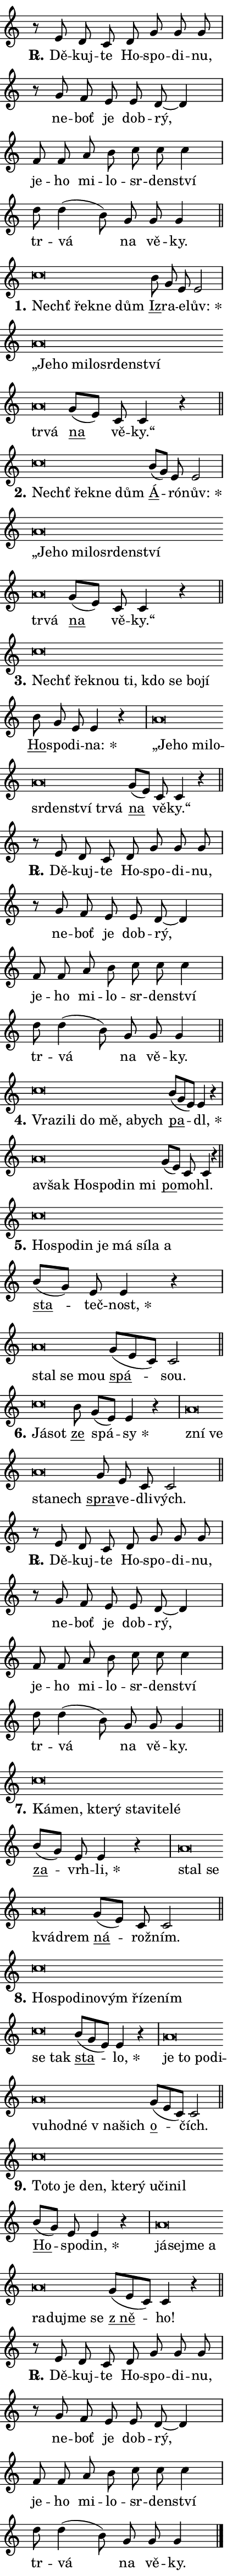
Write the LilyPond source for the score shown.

\version "2.24.0"
\header { tagline = "" }
\paper {
  indent = 0\cm
  top-margin = 0\cm
  right-margin = 0.13\cm % to fit lyric hyphens
  bottom-margin = 0\cm
  left-margin = 0\cm
  paper-width = 7\cm
  page-breaking = #ly:one-page-breaking
  system-system-spacing.basic-distance = #11
  score-system-spacing.basic-distance = #11
  ragged-last = ##f
}


%% Author: Thomas Morley
%% https://lists.gnu.org/archive/html/lilypond-user/2020-05/msg00002.html
#(define (line-position grob)
"Returns position of @var[grob} in current system:
   @code{'start}, if at first time-step
   @code{'end}, if at last time-step
   @code{'middle} otherwise
"
  (let* ((col (ly:item-get-column grob))
         (ln (ly:grob-object col 'left-neighbor))
         (rn (ly:grob-object col 'right-neighbor))
         (col-to-check-left (if (ly:grob? ln) ln col))
         (col-to-check-right (if (ly:grob? rn) rn col))
         (break-dir-left
           (and
             (ly:grob-property col-to-check-left 'non-musical #f)
             (ly:item-break-dir col-to-check-left)))
         (break-dir-right
           (and
             (ly:grob-property col-to-check-right 'non-musical #f)
             (ly:item-break-dir col-to-check-right))))
        (cond ((eqv? 1 break-dir-left) 'start)
              ((eqv? -1 break-dir-right) 'end)
              (else 'middle))))

#(define (tranparent-at-line-position vctor)
  (lambda (grob)
  "Relying on @code{line-position} select the relevant enry from @var{vctor}.
Used to determine transparency,"
    (case (line-position grob)
      ((end) (not (vector-ref vctor 0)))
      ((middle) (not (vector-ref vctor 1)))
      ((start) (not (vector-ref vctor 2))))))

noteHeadBreakVisibility =
#(define-music-function (break-visibility)(vector?)
"Makes @code{NoteHead}s transparent relying on @var{break-visibility}"
#{
  \override NoteHead.transparent =
    #(tranparent-at-line-position break-visibility)
#})

#(define delete-ledgers-for-transparent-note-heads
  (lambda (grob)
    "Reads whether a @code{NoteHead} is transparent.
If so this @code{NoteHead} is removed from @code{'note-heads} from
@var{grob}, which is supposed to be @code{LedgerLineSpanner}.
As a result ledgers are not printed for this @code{NoteHead}"
    (let* ((nhds-array (ly:grob-object grob 'note-heads))
           (nhds-list
             (if (ly:grob-array? nhds-array)
                 (ly:grob-array->list nhds-array)
                 '()))
           ;; Relies on the transparent-property being done before
           ;; Staff.LedgerLineSpanner.after-line-breaking is executed.
           ;; This is fragile ...
           (to-keep
             (remove
               (lambda (nhd)
                 (ly:grob-property nhd 'transparent #f))
               nhds-list)))
      ;; TODO find a better method to iterate over grob-arrays, similiar
      ;; to filter/remove etc for lists
      ;; For now rebuilt from scratch
      (set! (ly:grob-object grob 'note-heads)  '())
      (for-each
        (lambda (nhd)
          (ly:pointer-group-interface::add-grob grob 'note-heads nhd))
        to-keep))))

squashNotes = {
  \override NoteHead.X-extent = #'(-0.2 . 0.2)
  \override NoteHead.Y-extent = #'(-0.75 . 0)
  \override NoteHead.stencil =
    #(lambda (grob)
       (let ((pos (ly:grob-property grob 'staff-position)))
         (begin
           (if (< pos -7) (display "ERROR: Lower brevis then expected\n") (display ""))
           (if (<= pos -6) ly:text-interface::print ly:note-head::print))))
}
unSquashNotes = {
  \revert NoteHead.X-extent
  \revert NoteHead.Y-extent
  \revert NoteHead.stencil
}

hideNotes = \noteHeadBreakVisibility #begin-of-line-visible
unHideNotes = \noteHeadBreakVisibility #all-visible

% work-around for resetting accidentals
% https://lilypond.org/doc/v2.23/Documentation/notation/displaying-rhythms#unmetered-music
cadenzaMeasure = {
  \cadenzaOff
  \partial 1024 s1024
  \cadenzaOn
}

#(define-markup-command (accent layout props text) (markup?)
  "Underline accented syllable"
  (interpret-markup layout props
    #{\markup \override #'(offset . 4.3) \underline { #text }#}))

responsum = \markup \concat {
  "R" \hspace #-1.05 \path #0.1 #'((moveto 0 0.07) (lineto 0.9 0.8)) \hspace #0.05 "."
}

spaceSize = #0.6828661417322834 % exact space size for TeX Gyre Schola

\layout {
  \context {
    \Staff
    \remove "Time_signature_engraver"
    \override LedgerLineSpanner.after-line-breaking = #delete-ledgers-for-transparent-note-heads
  }
  \context {
    \Lyrics {
      \override LyricSpace.minimum-distance = \spaceSize
      \override LyricText.font-name = #"TeX Gyre Schola"
      \override LyricText.font-size = 1
      \override StanzaNumber.font-name = #"TeX Gyre Schola Bold"
      \override StanzaNumber.font-size = 1
    }
  }
  \context {
    \Score 
    \override NoteHead.text =
      #(lambda (grob) 
        (let ((pos (ly:grob-property grob 'staff-position)))
          #{\markup {
            \combine
              \halign #-0.55 \raise #(if (= pos -6) 0 0.5) \override #'(thickness . 2) \draw-line #'(3.2 . 0)
              \musicglyph "noteheads.sM1"
          }#}))
  }
}

% magnetic-lyrics.ily
%
%   written by
%     Jean Abou Samra <jean@abou-samra.fr>
%     Werner Lemberg <wl@gnu.org>
%
%   adapted by
%     Jiri Hon <jiri.hon@gmail.com>
%
% Version 2022-Apr-15

% https://www.mail-archive.com/lilypond-user@gnu.org/msg149350.html

#(define (Left_hyphen_pointer_engraver context)
   "Collect syllable-hyphen-syllable occurrences in lyrics and store
them in properties.  This engraver only looks to the left.  For
example, if the lyrics input is @code{foo -- bar}, it does the
following.

@itemize @bullet
@item
Set the @code{text} property of the @code{LyricHyphen} grob between
@q{foo} and @q{bar} to @code{foo}.

@item
Set the @code{left-hyphen} property of the @code{LyricText} grob with
text @q{foo} to the @code{LyricHyphen} grob between @q{foo} and
@q{bar}.
@end itemize

Use this auxiliary engraver in combination with the
@code{lyric-@/text::@/apply-@/magnetic-@/offset!} hook."
   (let ((hyphen #f)
         (text #f))
     (make-engraver
      (acknowledgers
       ((lyric-syllable-interface engraver grob source-engraver)
        (set! text grob)))
      (end-acknowledgers
       ((lyric-hyphen-interface engraver grob source-engraver)
        ;(when (not (grob::has-interface grob 'lyric-space-interface))
          (set! hyphen grob)));)
      ((stop-translation-timestep engraver)
       (when (and text hyphen)
         (ly:grob-set-object! text 'left-hyphen hyphen))
       (set! text #f)
       (set! hyphen #f)))))

#(define (lyric-text::apply-magnetic-offset! grob)
   "If the space between two syllables is less than the value in
property @code{LyricText@/.details@/.squash-threshold}, move the right
syllable to the left so that it gets concatenated with the left
syllable.

Use this function as a hook for
@code{LyricText@/.after-@/line-@/breaking} if the
@code{Left_@/hyphen_@/pointer_@/engraver} is active."
   (let ((hyphen (ly:grob-object grob 'left-hyphen #f)))
     (when hyphen
       (let ((left-text (ly:spanner-bound hyphen LEFT)))
         (when (grob::has-interface left-text 'lyric-syllable-interface)
           (let* ((common (ly:grob-common-refpoint grob left-text X))
                  (this-x-ext (ly:grob-extent grob common X))
                  (left-x-ext
                   (begin
                     ;; Trigger magnetism for left-text.
                     (ly:grob-property left-text 'after-line-breaking)
                     (ly:grob-extent left-text common X)))
                  ;; `delta` is the gap width between two syllables.
                  (delta (- (interval-start this-x-ext)
                            (interval-end left-x-ext)))
                  (details (ly:grob-property grob 'details))
                  (threshold (assoc-get 'squash-threshold details 0.2)))
             (when (< delta threshold)
               (let* (;; We have to manipulate the input text so that
                      ;; ligatures crossing syllable boundaries are not
                      ;; disabled.  For languages based on the Latin
                      ;; script this is essentially a beautification.
                      ;; However, for non-Western scripts it can be a
                      ;; necessity.
                      (lt (ly:grob-property left-text 'text))
                      (rt (ly:grob-property grob 'text))
                      (is-space (grob::has-interface hyphen 'lyric-space-interface))
                      (space (if is-space " " ""))
                      (extra-delta (if is-space spaceSize 0))
                      ;; Append new syllable.
                      (ltrt-space (if (and (string? lt) (string? rt))
                                (string-append lt space rt)
                                (make-concat-markup (list lt space rt))))
                      ;; Right-align `ltrt` to the right side.
                      (ltrt-space-markup (grob-interpret-markup
                               grob
                               (make-translate-markup
                                (cons (interval-length this-x-ext) 0)
                                (make-right-align-markup ltrt-space)))))
                 (begin
                   ;; Don't print `left-text`.
                   (ly:grob-set-property! left-text 'stencil #f)
                   ;; Set text and stencil (which holds all collected
                   ;; syllables so far) and shift it to the left.
                   (ly:grob-set-property! grob 'text ltrt-space)
                   (ly:grob-set-property! grob 'stencil ltrt-space-markup)
                   (ly:grob-translate-axis! grob (- (- delta extra-delta)) X))))))))))


#(define (lyric-hyphen::displace-bounds-first grob)
   ;; Make very sure this callback isn't triggered too early.
   (let ((left (ly:spanner-bound grob LEFT))
         (right (ly:spanner-bound grob RIGHT)))
     (ly:grob-property left 'after-line-breaking)
     (ly:grob-property right 'after-line-breaking)
     (ly:lyric-hyphen::print grob)))

squashThreshold = #0.4

\layout {
  \context {
    \Lyrics
    \consists #Left_hyphen_pointer_engraver
    \override LyricText.after-line-breaking =
      #lyric-text::apply-magnetic-offset!
    \override LyricHyphen.stencil = #lyric-hyphen::displace-bounds-first
    \override LyricText.details.squash-threshold = \squashThreshold
    \override LyricHyphen.minimum-distance = 0
    \override LyricHyphen.minimum-length = \squashThreshold
  }
}

squashText = \override LyricText.details.squash-threshold = 9999
unSquashText = \override LyricText.details.squash-threshold = \squashThreshold

leftText = \override LyricText.self-alignment-X = #LEFT
unLeftText = \revert LyricText.self-alignment-X

starOffset = #(lambda (grob) 
                (let ((x_offset (ly:self-alignment-interface::aligned-on-x-parent grob)))
                  (if (= x_offset 0) 0 (+ x_offset 1.2))))

star = #(define-music-function (syllable)(string?)
"Append star separator at the end of a syllable"
#{
  \once \override LyricText.X-offset = #starOffset
  \lyricmode { \markup {
    #syllable
    \override #'((font-name . "TeX Gyre Schola Bold")) \hspace #0.2 \lower #0.65 \larger "*"
  } }
#})

starAccent = #(define-music-function (syllable)(string?)
"Append star separator at the end of a syllable and make accent"
#{
  \once \override LyricText.X-offset = #starOffset
  \lyricmode { \markup {
    \accent #syllable
    \override #'((font-name . "TeX Gyre Schola Bold")) \hspace #0.2 \lower #0.65 \larger "*"
  } }
#})

breath = #(define-music-function (syllable)(string?)
"Append breathing indicator at the end of a syllable"
#{
  \lyricmode { \markup { #syllable "+" } }
#})

optionalBreath = #(define-music-function (syllable)(string?)
"Append optional breathing indicator at the end of a syllable"
#{
  \lyricmode { \markup { #syllable "(+)" } }
#})


\score {
    <<
        \new Voice = "melody" { \cadenzaOn \key c \major \relative { r8 e' d c d g g g \cadenzaMeasure \bar "|" r g f e e d~ d4 \cadenzaMeasure \bar "|" f8 f a b c c c4 \cadenzaMeasure \bar "|" d8 d4( b8)] g g g4 \cadenzaMeasure \bar "||" \break } }
        \new Lyrics \lyricsto "melody" { \lyricmode { \set stanza = \responsum
Dě -- kuj -- te Ho -- spo -- di -- nu, ne -- boť je dob -- rý, je -- ho mi -- lo -- sr -- den -- ství tr -- vá na vě -- ky. } }
    >>
    \layout {}
}

\score {
    <<
        \new Voice = "melody" { \cadenzaOn \key c \major \relative { \squashNotes c''\breve*1/16 \hideNotes \breve*1/16 \bar "" \breve*1/16 \breve*1/16 \bar "" \unHideNotes \unSquashNotes \bar "" b8 g e e2 \cadenzaMeasure \bar "|" \squashNotes a\breve*1/16 \hideNotes \breve*1/16 \bar "" \breve*1/16 \bar "" \breve*1/16 \bar "" \breve*1/16 \bar "" \breve*1/16 \bar "" \breve*1/16 \bar "" \breve*1/16 \breve*1/16 \bar "" \unHideNotes \unSquashNotes \bar "" g8[( e)] c c4 r \cadenzaMeasure \bar "||" \break } }
        \new Lyrics \lyricsto "melody" { \lyricmode { \set stanza = "1."
\leftText Nechť \squashText řek -- ne dům \unLeftText \unSquashText \markup \accent Iz -- ra -- e -- \star lův: \leftText „Je -- \squashText ho mi -- lo -- sr -- den -- ství tr -- vá \unLeftText \unSquashText \markup \accent na vě -- ky.“ } }
    >>
    \layout {}
}

\score {
    <<
        \new Voice = "melody" { \cadenzaOn \key c \major \relative { \squashNotes c''\breve*1/16 \hideNotes \breve*1/16 \bar "" \breve*1/16 \breve*1/16 \bar "" \unHideNotes \unSquashNotes \bar "" b8[( g)] e e2 \cadenzaMeasure \bar "|" \squashNotes a\breve*1/16 \hideNotes \breve*1/16 \bar "" \breve*1/16 \bar "" \breve*1/16 \bar "" \breve*1/16 \bar "" \breve*1/16 \bar "" \breve*1/16 \bar "" \breve*1/16 \breve*1/16 \bar "" \unHideNotes \unSquashNotes \bar "" g8[( e)] c c4 r \cadenzaMeasure \bar "||" \break } }
        \new Lyrics \lyricsto "melody" { \lyricmode { \set stanza = "2."
\leftText Nechť \squashText řek -- ne dům \unLeftText \unSquashText \markup \accent Á -- ró -- \star nův: \leftText „Je -- \squashText ho mi -- lo -- sr -- den -- ství tr -- vá \unLeftText \unSquashText \markup \accent na vě -- ky.“ } }
    >>
    \layout {}
}

\score {
    <<
        \new Voice = "melody" { \cadenzaOn \key c \major \relative { \squashNotes c''\breve*1/16 \hideNotes \breve*1/16 \bar "" \breve*1/16 \bar "" \breve*1/16 \bar "" \breve*1/16 \bar "" \breve*1/16 \bar "" \breve*1/16 \breve*1/16 \bar "" \unHideNotes \unSquashNotes \bar "" b8 g e e4 r \cadenzaMeasure \bar "|" \squashNotes a\breve*1/16 \hideNotes \breve*1/16 \bar "" \breve*1/16 \bar "" \breve*1/16 \bar "" \breve*1/16 \bar "" \breve*1/16 \bar "" \breve*1/16 \bar "" \breve*1/16 \breve*1/16 \bar "" \unHideNotes \unSquashNotes \bar "" g8[( e)] c c4 r \cadenzaMeasure \bar "||" \break } }
        \new Lyrics \lyricsto "melody" { \lyricmode { \set stanza = "3."
\leftText Nechť \squashText řek -- nou ti, kdo se bo -- jí \unLeftText \unSquashText \markup \accent Ho -- spo -- di -- \star na: \leftText „Je -- \squashText ho mi -- lo -- sr -- den -- ství tr -- vá \unLeftText \unSquashText \markup \accent na vě -- ky.“ } }
    >>
    \layout {}
}

\score {
    <<
        \new Voice = "melody" { \cadenzaOn \key c \major \relative { r8 e' d c d g g g \cadenzaMeasure \bar "|" r g f e e d~ d4 \cadenzaMeasure \bar "|" f8 f a b c c c4 \cadenzaMeasure \bar "|" d8 d4( b8)] g g g4 \cadenzaMeasure \bar "||" \break } }
        \new Lyrics \lyricsto "melody" { \lyricmode { \set stanza = \responsum
Dě -- kuj -- te Ho -- spo -- di -- nu, ne -- boť je dob -- rý, je -- ho mi -- lo -- sr -- den -- ství tr -- vá na vě -- ky. } }
    >>
    \layout {}
}

\score {
    <<
        \new Voice = "melody" { \cadenzaOn \key c \major \relative { \squashNotes c''\breve*1/16 \hideNotes \breve*1/16 \bar "" \breve*1/16 \bar "" \breve*1/16 \bar "" \breve*1/16 \bar "" \breve*1/16 \breve*1/16 \bar "" \unHideNotes \unSquashNotes \bar "" b8[( g e)] e4 r \cadenzaMeasure \bar "|" \squashNotes a\breve*1/16 \hideNotes \breve*1/16 \bar "" \breve*1/16 \bar "" \breve*1/16 \bar "" \breve*1/16 \breve*1/16 \bar "" \unHideNotes \unSquashNotes \bar "" g8[( e)] c c4 r \cadenzaMeasure \bar "||" \break } }
        \new Lyrics \lyricsto "melody" { \lyricmode { \set stanza = "4."
\leftText Vra -- \squashText zi -- li do mě, a -- bych \unLeftText \unSquashText \markup \accent pa -- \star dl, \leftText a -- \squashText však Ho -- spo -- din mi \unLeftText \unSquashText \markup \accent po -- mo -- hl. } }
    >>
    \layout {}
}

\score {
    <<
        \new Voice = "melody" { \cadenzaOn \key c \major \relative { \squashNotes c''\breve*1/16 \hideNotes \breve*1/16 \bar "" \breve*1/16 \bar "" \breve*1/16 \bar "" \breve*1/16 \bar "" \breve*1/16 \bar "" \breve*1/16 \breve*1/16 \bar "" \unHideNotes \unSquashNotes \bar "" b8[( g)] e e4 r \cadenzaMeasure \bar "|" \squashNotes a\breve*1/16 \hideNotes \breve*1/16 \breve*1/16 \bar "" \unHideNotes \unSquashNotes \bar "" g8[( e c)] c2 \cadenzaMeasure \bar "||" \break } }
        \new Lyrics \lyricsto "melody" { \lyricmode { \set stanza = "5."
\leftText Ho -- \squashText spo -- din je má sí -- la a \unLeftText \unSquashText \markup \accent sta -- teč -- \star nost, \leftText stal \squashText se mou \unLeftText \unSquashText \markup \accent spá -- sou. } }
    >>
    \layout {}
}

\score {
    <<
        \new Voice = "melody" { \cadenzaOn \key c \major \relative { \squashNotes c''\breve*1/16 \hideNotes \breve*1/16 \bar "" \unHideNotes \unSquashNotes \bar "" b8 g[( e)] e4 r \cadenzaMeasure \bar "|" \squashNotes a\breve*1/16 \hideNotes \breve*1/16 \bar "" \breve*1/16 \breve*1/16 \bar "" \unHideNotes \unSquashNotes \bar "" g8 e c c2 \cadenzaMeasure \bar "||" \break } }
        \new Lyrics \lyricsto "melody" { \lyricmode { \set stanza = "6."
\leftText Já -- \squashText sot \unLeftText \unSquashText \markup \accent ze spá -- \star sy \leftText zní \squashText ve sta -- nech \unLeftText \unSquashText \markup \accent spra -- ve -- dli -- vých. } }
    >>
    \layout {}
}

\score {
    <<
        \new Voice = "melody" { \cadenzaOn \key c \major \relative { r8 e' d c d g g g \cadenzaMeasure \bar "|" r g f e e d~ d4 \cadenzaMeasure \bar "|" f8 f a b c c c4 \cadenzaMeasure \bar "|" d8 d4( b8)] g g g4 \cadenzaMeasure \bar "||" \break } }
        \new Lyrics \lyricsto "melody" { \lyricmode { \set stanza = \responsum
Dě -- kuj -- te Ho -- spo -- di -- nu, ne -- boť je dob -- rý, je -- ho mi -- lo -- sr -- den -- ství tr -- vá na vě -- ky. } }
    >>
    \layout {}
}

\score {
    <<
        \new Voice = "melody" { \cadenzaOn \key c \major \relative { \squashNotes c''\breve*1/16 \hideNotes \breve*1/16 \bar "" \breve*1/16 \bar "" \breve*1/16 \bar "" \breve*1/16 \bar "" \breve*1/16 \bar "" \breve*1/16 \breve*1/16 \bar "" \unHideNotes \unSquashNotes \bar "" b8[( g)] e e4 r \cadenzaMeasure \bar "|" \squashNotes a\breve*1/16 \hideNotes \breve*1/16 \bar "" \breve*1/16 \breve*1/16 \bar "" \unHideNotes \unSquashNotes \bar "" g8[( e)] c c2 \cadenzaMeasure \bar "||" \break } }
        \new Lyrics \lyricsto "melody" { \lyricmode { \set stanza = "7."
\leftText Ká -- \squashText men, kte -- rý sta -- vi -- te -- lé \unLeftText \unSquashText \markup \accent za -- vrh -- \star li, \leftText stal \squashText se kvá -- drem \unLeftText \unSquashText \markup \accent ná -- rož -- ním. } }
    >>
    \layout {}
}

\score {
    <<
        \new Voice = "melody" { \cadenzaOn \key c \major \relative { \squashNotes c''\breve*1/16 \hideNotes \breve*1/16 \bar "" \breve*1/16 \bar "" \breve*1/16 \bar "" \breve*1/16 \bar "" \breve*1/16 \bar "" \breve*1/16 \bar "" \breve*1/16 \bar "" \breve*1/16 \breve*1/16 \bar "" \unHideNotes \unSquashNotes \bar "" b8[( g e)] e4 r \cadenzaMeasure \bar "|" \squashNotes a\breve*1/16 \hideNotes \breve*1/16 \bar "" \breve*1/16 \bar "" \breve*1/16 \bar "" \breve*1/16 \bar "" \breve*1/16 \bar "" \breve*1/16 \bar "" \breve*1/16 \breve*1/16 \bar "" \unHideNotes \unSquashNotes \bar "" g8[( e c)] c2 \cadenzaMeasure \bar "||" \break } }
        \new Lyrics \lyricsto "melody" { \lyricmode { \set stanza = "8."
\leftText Ho -- \squashText spo -- di -- no -- vým ří -- ze -- ním se tak \unLeftText \unSquashText \markup \accent sta -- \star lo, \leftText je \squashText to po -- di -- vu -- hod -- né "v na" -- šich \unLeftText \unSquashText \markup \accent o -- čích. } }
    >>
    \layout {}
}

\score {
    <<
        \new Voice = "melody" { \cadenzaOn \key c \major \relative { \squashNotes c''\breve*1/16 \hideNotes \breve*1/16 \bar "" \breve*1/16 \bar "" \breve*1/16 \bar "" \breve*1/16 \bar "" \breve*1/16 \bar "" \breve*1/16 \bar "" \breve*1/16 \breve*1/16 \bar "" \unHideNotes \unSquashNotes \bar "" b8[( g)] e e4 r \cadenzaMeasure \bar "|" \squashNotes a\breve*1/16 \hideNotes \breve*1/16 \bar "" \breve*1/16 \bar "" \breve*1/16 \bar "" \breve*1/16 \bar "" \breve*1/16 \bar "" \breve*1/16 \breve*1/16 \bar "" \unHideNotes \unSquashNotes \bar "" g8[( e c)] c4 r \cadenzaMeasure \bar "||" \break } }
        \new Lyrics \lyricsto "melody" { \lyricmode { \set stanza = "9."
\leftText To -- \squashText to je den, kte -- rý u -- či -- nil \unLeftText \unSquashText \markup \accent Ho -- spo -- \star din, \leftText já -- \squashText sej -- me a ra -- du -- jme se \unLeftText \unSquashText \markup \accent "z ně" -- ho! } }
    >>
    \layout {}
}

\score {
    <<
        \new Voice = "melody" { \cadenzaOn \key c \major \relative { r8 e' d c d g g g \cadenzaMeasure \bar "|" r g f e e d~ d4 \cadenzaMeasure \bar "|" f8 f a b c c c4 \cadenzaMeasure \bar "|" d8 d4( b8)] g g g4 \cadenzaMeasure \bar "||" \break } \bar "|." }
        \new Lyrics \lyricsto "melody" { \lyricmode { \set stanza = \responsum
Dě -- kuj -- te Ho -- spo -- di -- nu, ne -- boť je dob -- rý, je -- ho mi -- lo -- sr -- den -- ství tr -- vá na vě -- ky. } }
    >>
    \layout {}
}
